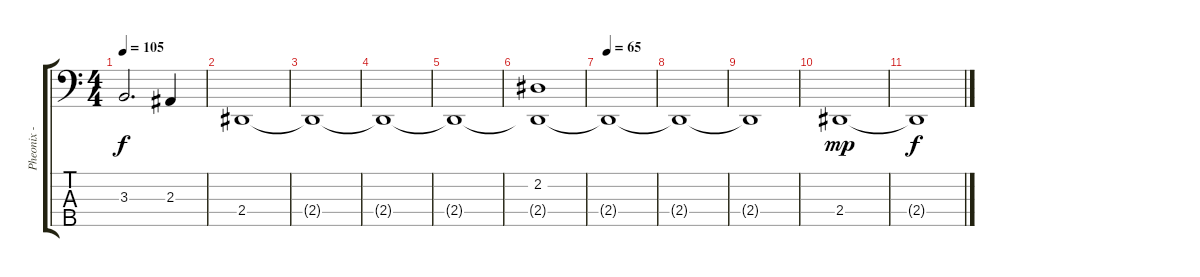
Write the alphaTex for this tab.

\track ("Pheonix - Bass" "Pheonix - ") {instrument electricbassfinger}
\staff {score tabs}
\tuning (Gb2 Db2 Ab1 Db1 Ab0) {hide}
\ts (4 4)
\tempo 105
\clef f4
\ks c
3.3.2{d dy f} 2.3.4 |
2.4.1 |
2.4{t}.1 |
2.4{t}.1 |
2.4{t}.1 |
(2.2 2.4{t}).1 |
\tempo 65
2.4{t}.1 |
2.4{t}.1 |
2.4{t}.1 |
2.4.1{dy mp} |
2.4{t}.1{dy f}
